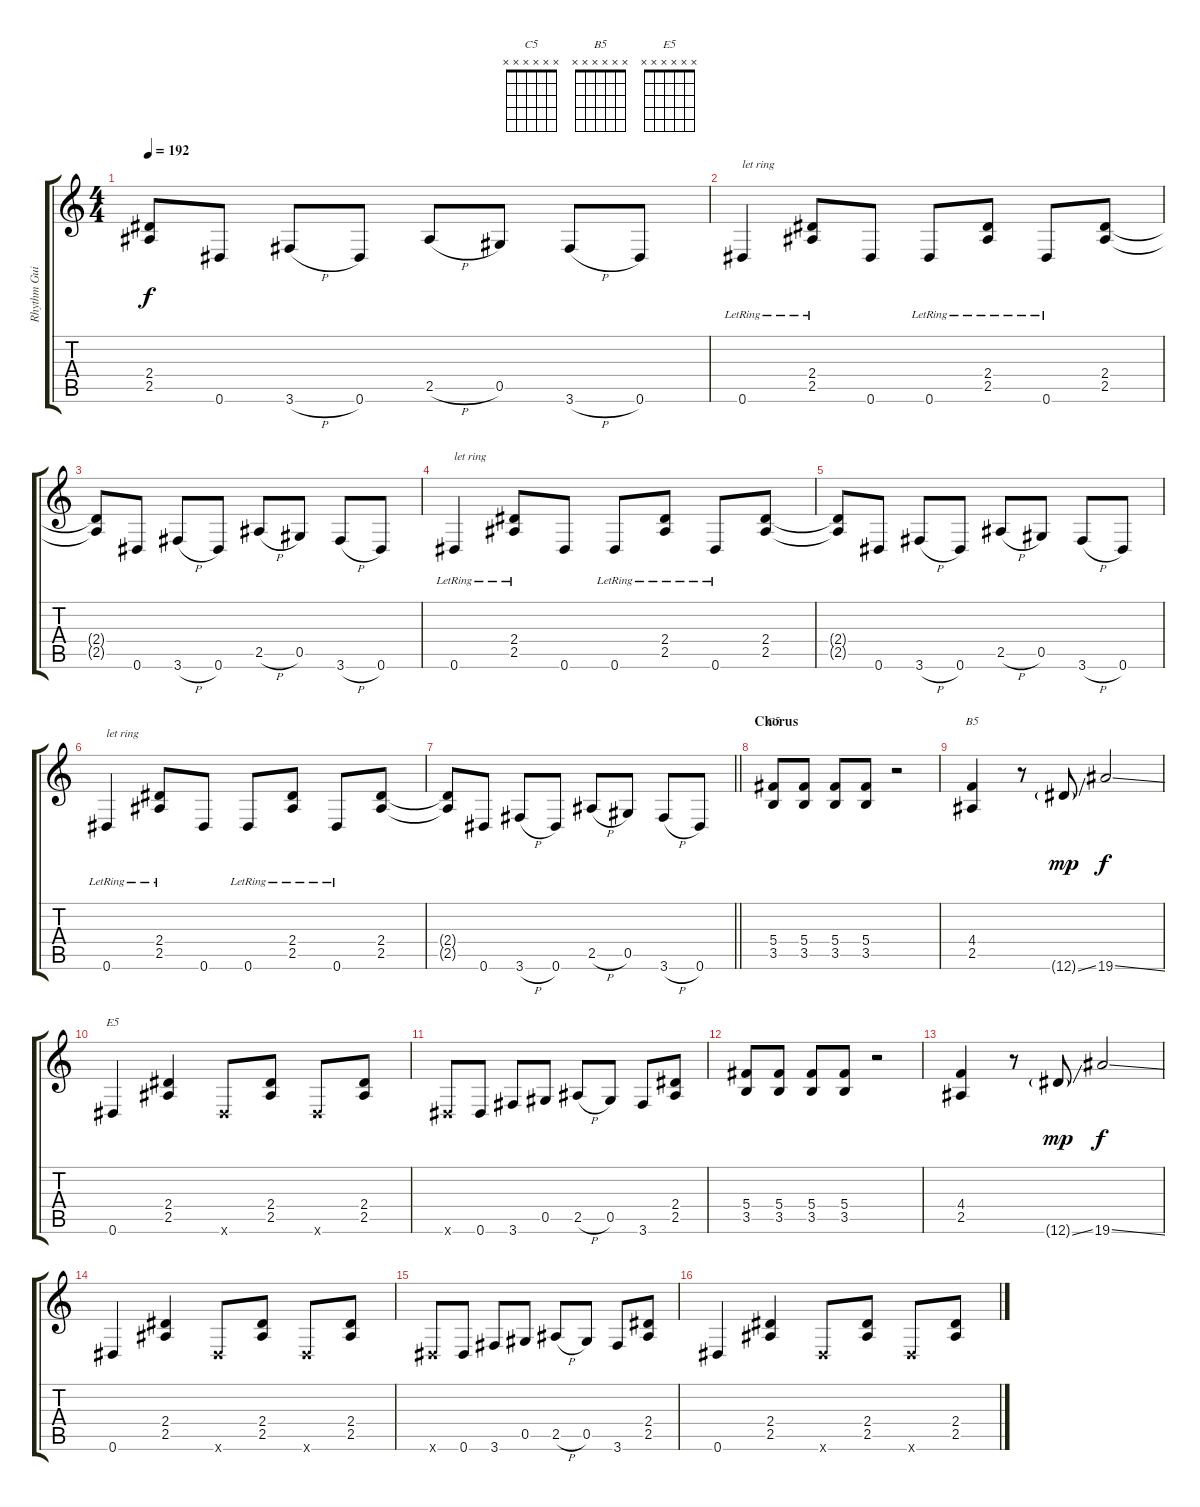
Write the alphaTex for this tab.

\track ("Rhythm Guitar (Slash)" "Rhythm Gui") {instrument overdrivenguitar}
\staff {score tabs}
\tuning (Eb4 Bb3 Gb3 Db3 Ab2 Eb2) {hide}
\chord ("C5" x x x x x x)
\chord ("B5" x x x x x x)
\chord ("E5" x x x x x x)
\ts (4 4)
\tempo 192
\clef g2
\ks c
(2.4{t} 2.5{t}).8{dy f} 0.6.8 3.6{h}.8 0.6.8 2.5{h}.8 0.5.8 3.6{h}.8 0.6.8 |
0.6{lr}.4{txt "let ring"} (2.4{lr} 2.5{lr}).8 0.6.8 0.6{lr}.8 (2.4{lr} 2.5{lr}).8 0.6{lr}.8 (2.4 2.5).8 |
(2.4{t} 2.5{t}).8 0.6.8 3.6{h}.8 0.6.8 2.5{h}.8 0.5.8 3.6{h}.8 0.6.8 |
0.6{lr}.4{txt "let ring"} (2.4{lr} 2.5{lr}).8 0.6.8 0.6{lr}.8 (2.4{lr} 2.5{lr}).8 0.6{lr}.8 (2.4 2.5).8 |
(2.4{t} 2.5{t}).8 0.6.8 3.6{h}.8 0.6.8 2.5{h}.8 0.5.8 3.6{h}.8 0.6.8 |
0.6{lr}.4{txt "let ring"} (2.4{lr} 2.5{lr}).8 0.6.8 0.6{lr}.8 (2.4{lr} 2.5{lr}).8 0.6{lr}.8 (2.4 2.5).8 |
\barLineRight lightlight
(2.4{t} 2.5{t}).8 0.6.8 3.6{h}.8 0.6.8 2.5{h}.8 0.5.8 3.6{h}.8 0.6.8 |
\section ("" "Chorus")
(5.4 3.5).8{ch "C5"} (5.4 3.5).8 (5.4 3.5).8 (5.4 3.5).8 r.2 |
(4.4 2.5).4{ch "B5"} r.8 12.6{ss g}.8{dy mp} 19.6{ss}.2{dy f} |
0.6.4{ch "E5"} (2.4 2.5).4 0.6{x}.8 (2.4 2.5).8 0.6{x}.8 (2.4 2.5).8 |
0.6{x}.8 0.6.8 3.6.8 0.5.8 2.5{h}.8 0.5.8 3.6.8 (2.4 2.5).8 |
(5.4 3.5).8 (5.4 3.5).8 (5.4 3.5).8 (5.4 3.5).8 r.2 |
(4.4 2.5).4 r.8 12.6{ss g}.8{dy mp} 19.6{ss}.2{dy f} |
0.6.4 (2.4 2.5).4 0.6{x}.8 (2.4 2.5).8 0.6{x}.8 (2.4 2.5).8 |
0.6{x}.8 0.6.8 3.6.8 0.5.8 2.5{h}.8 0.5.8 3.6.8 (2.4 2.5).8 |
0.6.4 (2.4 2.5).4 0.6{x}.8 (2.4 2.5).8 0.6{x}.8 (2.4 2.5).8
